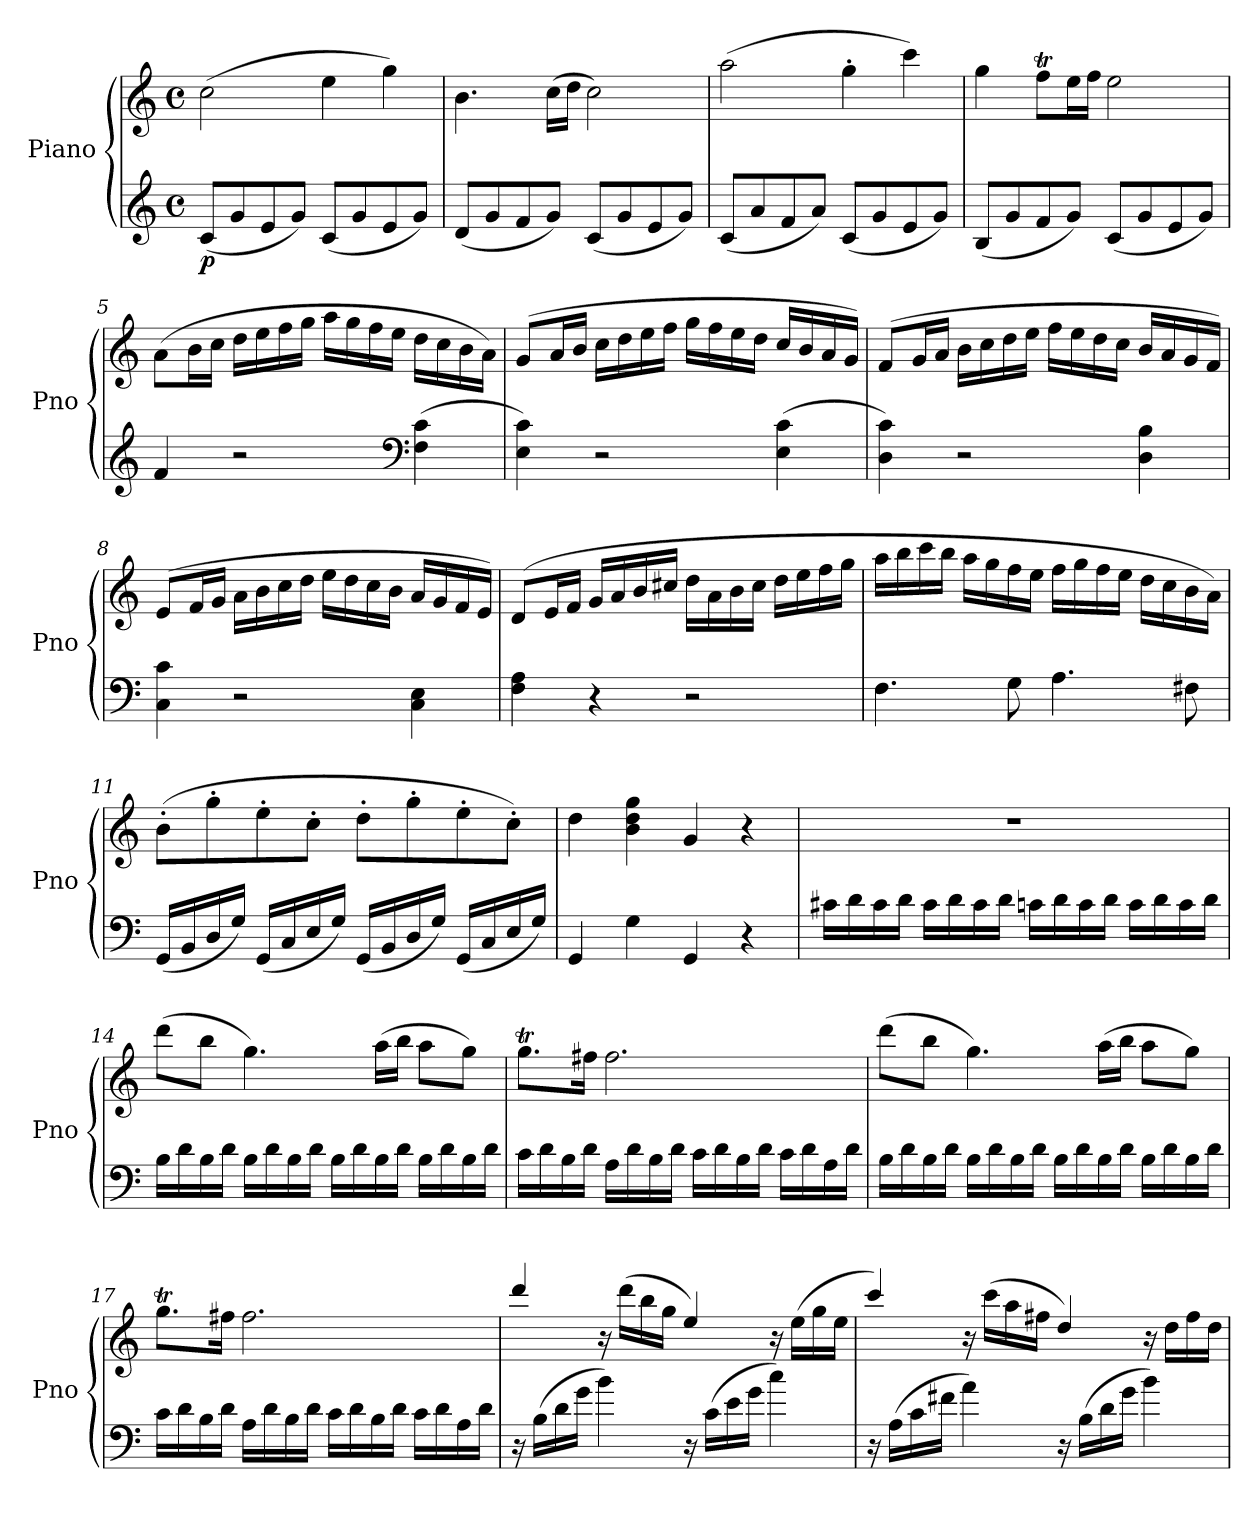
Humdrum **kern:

**kern	**dynam	**kern
*part2	*part2	*part1
*staff2	*staff2	*staff1
*I"Piano	*	*I"Piano
*I'Pno	*	*I'Pno
*clefG2	*	*clefG2
*k[]	*	*k[]
*M4/4	*	*M4/4
*met(c)	*	*met(c)
*MM120	*	*MM120
=1	=1	=1
!	!LO:DY:b	!
(<8c/L	p	(>2cc\
8g/	.	.
8e/	.	.
8g/J)	.	.
(<8c/L	.	4ee\
8g/	.	.
8e/	.	4gg\)
8g/J)	.	.
=2	=2	=2
(<8d/L	.	4.b\
8g/	.	.
8f/	.	.
8g/J)	.	(>16cc\LL
.	.	16dd\JJ
(<8c/L	.	2cc\)
8g/	.	.
8e/	.	.
8g/J)	.	.
=3	=3	=3
(<8c/L	.	(>2aa\
8a/	.	.
8f/	.	.
8a/J)	.	.
(<8c/L	.	4gg'\
8g/	.	.
8e/	.	4ccc\)
8g/J)	.	.
=4	=4	=4
(<8B/L	.	4gg\
8g/	.	.
8f/	.	8ffT\L
8g/J)	.	16ee\L
.	.	16ff\JJ
(<8c/L	.	2ee\
8g/	.	.
8e/	.	.
8g/J)	.	.
!!LO:LB:g=z
=5	=5	=5
4f/	.	(>8a\L
.	.	16b\L
.	.	16cc\JJ
2r	.	16dd\LL
.	.	16ee\
.	.	16ff\
.	.	16gg\JJ
.	.	16aa\LL
.	.	16gg\
.	.	16ff\
.	.	16ee\JJ
*clefF4	*	*
(<4F\ 4c\	.	16dd\LL
.	.	16cc\
.	.	16b\
.	.	16a\JJ)
=6	=6	=6
4E\ 4c\)	.	(>8g/L
.	.	16a/L
.	.	16b/JJ
2r	.	16cc\LL
.	.	16dd\
.	.	16ee\
.	.	16ff\JJ
.	.	16gg\LL
.	.	16ff\
.	.	16ee\
.	.	16dd\JJ
(<4E\ 4c\	.	16cc/LL
.	.	16b/
.	.	16a/
.	.	16g/JJ)
=7	=7	=7
4D\ 4c\)	.	(>8f/L
.	.	16g/L
.	.	16a/JJ
2r	.	16b\LL
.	.	16cc\
.	.	16dd\
.	.	16ee\JJ
.	.	16ff\LL
.	.	16ee\
.	.	16dd\
.	.	16cc\JJ
4D\ 4B\	.	16b/LL
.	.	16a/
.	.	16g/
.	.	16f/JJ)
!!LO:LB:g=z
=8	=8	=8
4C\ 4c\	.	(>8e/L
.	.	16f/L
.	.	16g/JJ
2r	.	16a\LL
.	.	16b\
.	.	16cc\
.	.	16dd\JJ
.	.	16ee\LL
.	.	16dd\
.	.	16cc\
.	.	16b\JJ
4C\ 4E\	.	16a/LL
.	.	16g/
.	.	16f/
.	.	16e/JJ)
=9	=9	=9
4F\ 4A\	.	(>8d/L
.	.	16e/L
.	.	16f/JJ
4r	.	16g/LL
.	.	16a/
.	.	16b/
.	.	16cc#X/JJ
2r	.	16dd\LL
.	.	16a\
.	.	16b\
.	.	16cc#\JJ
.	.	16dd\LL
.	.	16ee\
.	.	16ff\
.	.	16gg\JJ
=10	=10	=10
4.F\	.	16aa\LL
.	.	16bb\
.	.	16ccc\
.	.	16bb\JJ
.	.	16aa\LL
.	.	16gg\
8G\	.	16ff\
.	.	16ee\JJ
4.A\	.	16ff\LL
.	.	16gg\
.	.	16ff\
.	.	16ee\JJ
.	.	16dd\LL
.	.	16cc\
8F#X\	.	16b\
.	.	16a\JJ)
!!LO:LB:g=z
=11	=11	=11
(<16GG/LL	.	(>8b'\L
16BB/	.	.
16D/	.	8gg'\
16G/JJ)	.	.
(<16GG/LL	.	8ee'\
16C/	.	.
16E/	.	8cc'\J
16G/JJ)	.	.
(<16GG/LL	.	8dd'\L
16BB/	.	.
16D/	.	8gg'\
16G/JJ)	.	.
(<16GG/LL	.	8ee'\
16C/	.	.
16E/	.	8cc'\J)
16G/JJ)	.	.
=12	=12	=12
4GG/	.	4dd\
4G\	.	4b\ 4dd\ 4gg\
4GG/	.	4g/
4r	.	4r
=13	=13	=13
16c#X\LL	.	1r
16d\	.	.
16c#\	.	.
16d\JJ	.	.
16c#\LL	.	.
16d\	.	.
16c#\	.	.
16d\JJ	.	.
16cn\LL	.	.
16d\	.	.
16c\	.	.
16d\JJ	.	.
16c\LL	.	.
16d\	.	.
16c\	.	.
16d\JJ	.	.
!!LO:LB:g=z
=14	=14	=14
16B\LL	.	(>8ddd\L
16d\	.	.
16B\	.	8bb\J
16d\JJ	.	.
16B\LL	.	4.gg\)
16d\	.	.
16B\	.	.
16d\JJ	.	.
16B\LL	.	.
16d\	.	.
16B\	.	(>16aa\LL
16d\JJ	.	16bb\JJ
16B\LL	.	8aa\L
16d\	.	.
16B\	.	8gg\J)
16d\JJ	.	.
=15	=15	=15
16c\LL	.	8.ggT\L
16d\	.	.
16B\	.	.
16d\JJ	.	16ff#X\Jk
16A\LL	.	2.ff#\
16d\	.	.
16B\	.	.
16d\JJ	.	.
16c\LL	.	.
16d\	.	.
16B\	.	.
16d\JJ	.	.
16c\LL	.	.
16d\	.	.
16A\	.	.
16d\JJ	.	.
!!LO:PB:g=z
=16	=16	=16
16B\LL	.	(>8ddd\L
16d\	.	.
16B\	.	8bb\J
16d\JJ	.	.
16B\LL	.	4.gg\)
16d\	.	.
16B\	.	.
16d\JJ	.	.
16B\LL	.	.
16d\	.	.
16B\	.	(>16aa\LL
16d\JJ	.	16bb\JJ
16B\LL	.	8aa\L
16d\	.	.
16B\	.	8gg\J)
16d\JJ	.	.
=17	=17	=17
16c\LL	.	8.ggT\L
16d\	.	.
16B\	.	.
16d\JJ	.	16ff#X\Jk
16A\LL	.	2.ff#\
16d\	.	.
16B\	.	.
16d\JJ	.	.
16c\LL	.	.
16d\	.	.
16B\	.	.
16d\JJ	.	.
16c\LL	.	.
16d\	.	.
16A\	.	.
16d\JJ	.	.
!!LO:LB:g=z
=18	=18	=18
16r	.	4ddd/
(>16B\LL	.	.
16d\	.	.
16g\JJ	.	.
4b\)	.	16r
.	.	(>16ddd\LL
.	.	16bb\
.	.	16gg\JJ
16r	.	4ee/)
(>16c\LL	.	.
16e\	.	.
16g\JJ	.	.
4cc\)	.	16r
.	.	(>16ee\LL
.	.	16gg\
.	.	16ee\JJ
=19	=19	=19
16r	.	4ccc/)
(>16A\LL	.	.
16c\	.	.
16f#X\JJ	.	.
4a\)	.	16r
.	.	(>16ccc\LL
.	.	16aa\
.	.	16ff#X\JJ
16r	.	4dd/)
(>16B\LL	.	.
16d\	.	.
16g\JJ	.	.
4b\)	.	16r
.	.	16dd\LL
.	.	16ff#\
.	.	16dd\JJ
=	=	=
*-	*-	*-
